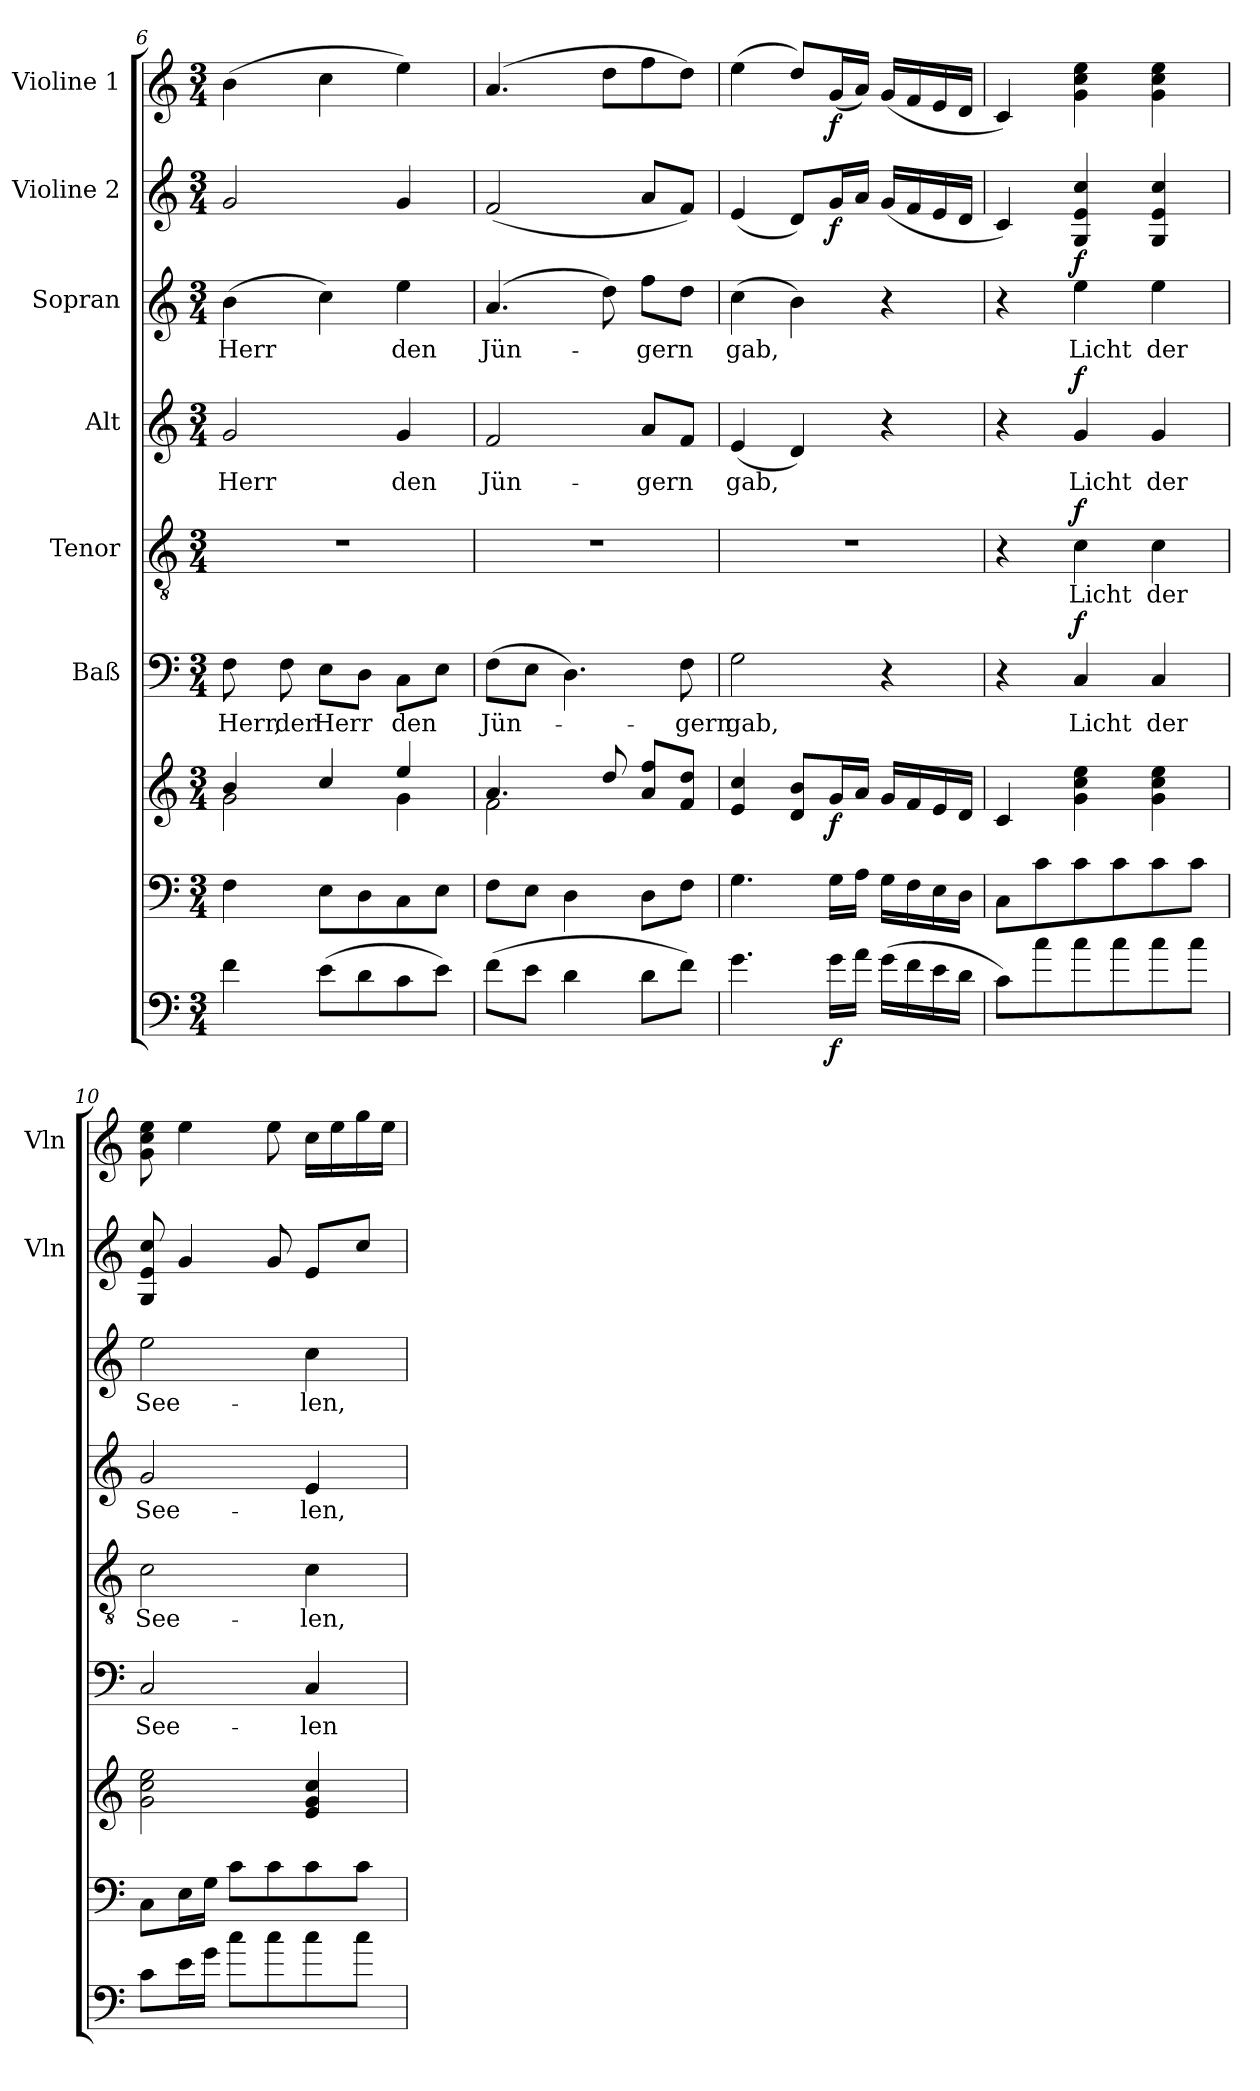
**kern	**dynam	**kern	**kern	**dynam	**kern	**text	**dynam	**kern	**text	**dynam	**kern	**text	**dynam	**kern	**text	**dynam	**kern	**dynam	**kern	**dynam
*part8	*part8	*part7	*part7	*part7	*part6	*part6	*part6	*part5	*part5	*part5	*part4	*part4	*part4	*part3	*part3	*part3	*part2	*part2	*part1	*part1
*staff9	*staff9	*staff8	*staff7	*staff7/8	*staff6	*staff6	*staff6	*staff5	*staff5	*staff5	*staff4	*staff4	*staff4	*staff3	*staff3	*staff3	*staff2	*staff2	*staff1	*staff1
*	*	*	*	*	*I"Baß	*	*	*I"Tenor	*	*	*I"Alt	*	*	*I"Sopran	*	*	*I"Violine 2	*	*I"Violine 1	*
*	*	*	*	*	*	*	*	*	*	*	*	*	*	*	*	*	*I'Vln	*	*I'Vln	*
!!LO:PB:g=z
*clefF4	*	*clefF4	*clefG2	*	*clefF4	*	*	*clefGv2	*	*	*clefG2	*	*	*clefG2	*	*	*clefG2	*	*clefG2	*
*ITrd7c12	*	*	*	*	*	*	*	*	*	*	*	*	*	*	*	*	*	*	*	*
*k[]	*	*k[]	*k[]	*	*k[]	*	*	*k[]	*	*	*k[]	*	*	*k[]	*	*	*k[]	*	*k[]	*
*C:	*	*C:	*C:	*	*C:	*	*	*C:	*	*	*C:	*	*	*C:	*	*	*C:	*	*C:	*
*M3/4	*	*M3/4	*M3/4	*	*M3/4	*	*	*M3/4	*	*	*M3/4	*	*	*M3/4	*	*	*M3/4	*	*M3/4	*
=6	=6	=6	=6	=6	=6	=6	=6	=6	=6	=6	=6	=6	=6	=6	=6	=6	=6	=6	=6	=6
*	*	*	*^	*	*	*	*	*	*	*	*	*	*	*	*	*	*	*	*	*
!	!	!	!	!	!	!	!LO:LY:b	!	!	!	!	!	!LO:LY:b	!	!	!LO:LY:b	!	!	!	!	!
4F\	.	4F\	4b/	2g\	.	8F\	Herr,	.	2.r	.	.	2g/	Herr	.	(>4b\	Herr	.	2g/	.	(>4b\	.
!	!	!	!	!	!	!	!LO:LY:b	!	!	!	!	!	!	!	!	!	!	!	!	!	!
.	.	.	.	.	.	8F\	der	.	.	.	.	.	.	.	.	.	.	.	.	.	.
!	!	!	!	!	!	!	!LO:LY:b	!	!	!	!	!	!	!	!	!	!	!	!	!	!
(>8E\L	.	8E\L	4cc/	.	.	8E\L	Herr	.	.	.	.	.	.	.	4cc\)	.	.	.	.	4cc\	.
8D\	.	8D\	.	.	.	8D\J	.	.	.	.	.	.	.	.	.	.	.	.	.	.	.
!	!	!	!	!	!	!	!LO:LY:b	!	!	!	!	!	!LO:LY:b	!	!	!LO:LY:b	!	!	!	!	!
8C\	.	8C\	4ee/	4g\	.	8C\L	den	.	.	.	.	4g/	den	.	4ee\	den	.	4g/	.	4ee\)	.
8E\J)	.	8E\J	.	.	.	8E\J	.	.	.	.	.	.	.	.	.	.	.	.	.	.	.
=7	=7	=7	=7	=7	=7	=7	=7	=7	=7	=7	=7	=7	=7	=7	=7	=7	=7	=7	=7	=7	=7
!	!	!	!	!	!	!	!LO:LY:b	!	!	!	!	!	!LO:LY:b	!	!	!LO:LY:b	!	!	!	!	!
(>8F\L	.	8F\L	4.a/	2f\	.	(>8F\L	Jün-	.	2.r	.	.	2f/	Jün-	.	(4.a/	Jün-	.	(<2f/	.	(4.a/	.
8E\J	.	8E\J	.	.	.	8E\J	.	.	.	.	.	.	.	.	.	.	.	.	.	.	.
4D\	.	4D\	.	.	.	4.D\)	.	.	.	.	.	.	.	.	.	.	.	.	.	.	.
.	.	.	8dd/	.	.	.	.	.	.	.	.	.	.	.	8dd\)	.	.	.	.	8dd\L	.
!	!	!	!	!	!	!	!	!	!	!	!	!	!LO:LY:b	!	!	!LO:LY:b	!	!	!	!	!
8D\L	.	8D\L	8a/ 8ff/L	4ryy	.	.	.	.	.	.	.	8a/L	-gern	.	8ff\L	-gern	.	8a/L	.	8ff\	.
!	!	!	!	!	!	!	!LO:LY:b	!	!	!	!	!	!	!	!	!	!	!	!	!	!
8F\J)	.	8F\J	8f/ 8dd/J	.	.	8F\	-gern	.	.	.	.	8f/J	.	.	8dd\J	.	.	8f/J)	.	8dd\J)	.
*	*	*	*v	*v	*	*	*	*	*	*	*	*	*	*	*	*	*	*	*	*	*
=8	=8	=8	=8	=8	=8	=8	=8	=8	=8	=8	=8	=8	=8	=8	=8	=8	=8	=8	=8	=8
!	!	!	!	!	!	!LO:LY:b	!	!	!	!	!	!LO:LY:b	!	!	!LO:LY:b	!	!	!	!	!
4.G\	.	4.G\	4e/ 4cc/	.	2G\	gab,	.	2.r	.	.	(<4e/	gab,	.	(>4cc\	gab,	.	(<4e/	.	(>4ee\	.
.	.	.	8d/ 8b/L	.	.	.	.	.	.	.	4d/)	.	.	4b\)	.	.	8d/L)	.	8dd/L)	.
!	!LO:DY:b	!	!	!LO:DY:b	!	!	!	!	!	!	!	!	!	!	!	!	!	!LO:DY:b	!	!LO:DY:b
16G\LL	f	16G\LL	16g/L	f	.	.	.	.	.	.	.	.	.	.	.	.	16g/L	f	(<16g/L	f
16A\JJ	.	16A\JJ	16a/JJ	.	.	.	.	.	.	.	.	.	.	.	.	.	16a/JJ	.	16a/JJ)	.
(>16G\LL	.	16G\LL	16g/LL	.	4r	.	.	.	.	.	4r	.	.	4r	.	.	(<16g/LL	.	(<16g/LL	.
16F\	.	16F\	16f/	.	.	.	.	.	.	.	.	.	.	.	.	.	16f/	.	16f/	.
16E\	.	16E\	16e/	.	.	.	.	.	.	.	.	.	.	.	.	.	16e/	.	16e/	.
16D\JJ	.	16D\JJ	16d/JJ	.	.	.	.	.	.	.	.	.	.	.	.	.	16d/JJ	.	16d/JJ	.
=9	=9	=9	=9	=9	=9	=9	=9	=9	=9	=9	=9	=9	=9	=9	=9	=9	=9	=9	=9	=9
8C\L)	.	8C\L	4c/	.	4r	.	.	4r	.	.	4r	.	.	4r	.	.	4c/)	.	4c/)	.
8c\	.	8c\	.	.	.	.	.	.	.	.	.	.	.	.	.	.	.	.	.	.
!	!	!	!	!	!	!LO:LY:b	!LO:DY:a	!	!LO:LY:b	!LO:DY:a	!	!LO:LY:b	!LO:DY:a	!	!LO:LY:b	!LO:DY:a	!	!	!	!
8c\	.	8c\	4g\ 4cc\ 4ee\	.	4C/	Licht	f	4c\	Licht	f	4g/	Licht	f	4ee\	Licht	f	4G/ 4e/ 4cc/	.	4g\ 4cc\ 4ee\	.
8c\	.	8c\	.	.	.	.	.	.	.	.	.	.	.	.	.	.	.	.	.	.
!	!	!	!	!	!	!LO:LY:b	!	!	!LO:LY:b	!	!	!LO:LY:b	!	!	!LO:LY:b	!	!	!	!	!
8c\	.	8c\	4g\ 4cc\ 4ee\	.	4C/	der	.	4c\	der	.	4g/	der	.	4ee\	der	.	4G/ 4e/ 4cc/	.	4g\ 4cc\ 4ee\	.
8c\J	.	8c\J	.	.	.	.	.	.	.	.	.	.	.	.	.	.	.	.	.	.
=10	=10	=10	=10	=10	=10	=10	=10	=10	=10	=10	=10	=10	=10	=10	=10	=10	=10	=10	=10	=10
!	!	!	!	!	!	!LO:LY:b	!	!	!LO:LY:b	!	!	!LO:LY:b	!	!	!LO:LY:b	!	!	!	!	!
8C\L	.	8C\L	2g\ 2cc\ 2ee\	.	2C/	See-	.	2c\	See-	.	2g/	See-	.	2ee\	See-	.	8G/ 8e/ 8cc/	.	8g\ 8cc\ 8ee\	.
16E\L	.	16E\L	.	.	.	.	.	.	.	.	.	.	.	.	.	.	4g/	.	4ee\	.
16G\JJ	.	16G\JJ	.	.	.	.	.	.	.	.	.	.	.	.	.	.	.	.	.	.
8c\L	.	8c\L	.	.	.	.	.	.	.	.	.	.	.	.	.	.	.	.	.	.
8c\	.	8c\	.	.	.	.	.	.	.	.	.	.	.	.	.	.	8g/	.	8ee\	.
!	!	!	!	!	!	!LO:LY:b	!	!	!LO:LY:b	!	!	!LO:LY:b	!	!	!LO:LY:b	!	!	!	!	!
8c\	.	8c\	4e/ 4g/ 4cc/	.	4C/	-len	.	4c\	-len,	.	4e/	-len,	.	4cc\	-len,	.	8e/L	.	16cc\LL	.
.	.	.	.	.	.	.	.	.	.	.	.	.	.	.	.	.	.	.	16ee\	.
8c\J	.	8c\J	.	.	.	.	.	.	.	.	.	.	.	.	.	.	8cc/J	.	16gg\	.
.	.	.	.	.	.	.	.	.	.	.	.	.	.	.	.	.	.	.	16ee\JJ	.
=	=	=	=	=	=	=	=	=	=	=	=	=	=	=	=	=	=	=	=	=
*-	*-	*-	*-	*-	*-	*-	*-	*-	*-	*-	*-	*-	*-	*-	*-	*-	*-	*-	*-	*-
